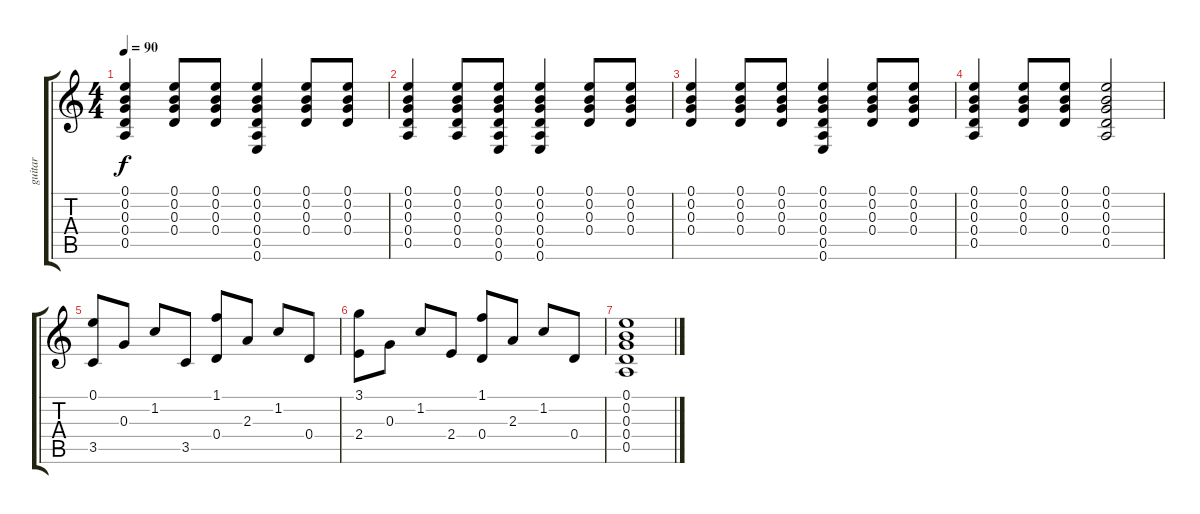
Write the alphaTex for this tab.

\track ("guitar" "guitar") {instrument acousticguitarsteel}
\staff {score tabs}
\tuning (E4 B3 G3 D3 A2 E2) {hide}
\ts (4 4)
\tempo 90
\clef g2
\ks c
(0.1 0.2 0.3 0.4 0.5).4{dy f} (0.1 0.2 0.3 0.4).8 (0.1 0.2 0.3 0.4).8 (0.1 0.2 0.3 0.4 0.5 0.6).4 (0.1 0.2 0.3 0.4).8 (0.1 0.2 0.3 0.4).8 |
(0.1 0.2 0.3 0.4 0.5).4 (0.1 0.2 0.3 0.4 0.5).8 (0.1 0.2 0.3 0.4 0.5 0.6).8 (0.1 0.2 0.3 0.4 0.5 0.6).4 (0.1 0.2 0.3 0.4).8 (0.1 0.2 0.3 0.4).8 |
(0.1 0.2 0.3 0.4).4 (0.1 0.2 0.3 0.4).8 (0.1 0.2 0.3 0.4).8 (0.1 0.2 0.3 0.4 0.5 0.6).4 (0.1 0.2 0.3 0.4).8 (0.1 0.2 0.3 0.4).8 |
(0.1 0.2 0.3 0.4 0.5).4 (0.1 0.2 0.3 0.4).8 (0.1 0.2 0.3 0.4).8 (0.1 0.2 0.3 0.4 0.5).2 |
(0.1 3.5).8 0.3.8 1.2.8 3.5.8 (1.1 0.4).8 2.3.8 1.2.8 0.4.8 |
(3.1 2.4).8 0.3.8 1.2.8 2.4.8 (1.1 0.4).8 2.3.8 1.2.8 0.4.8 |
(0.1 0.2 0.3 0.4 0.5).1
